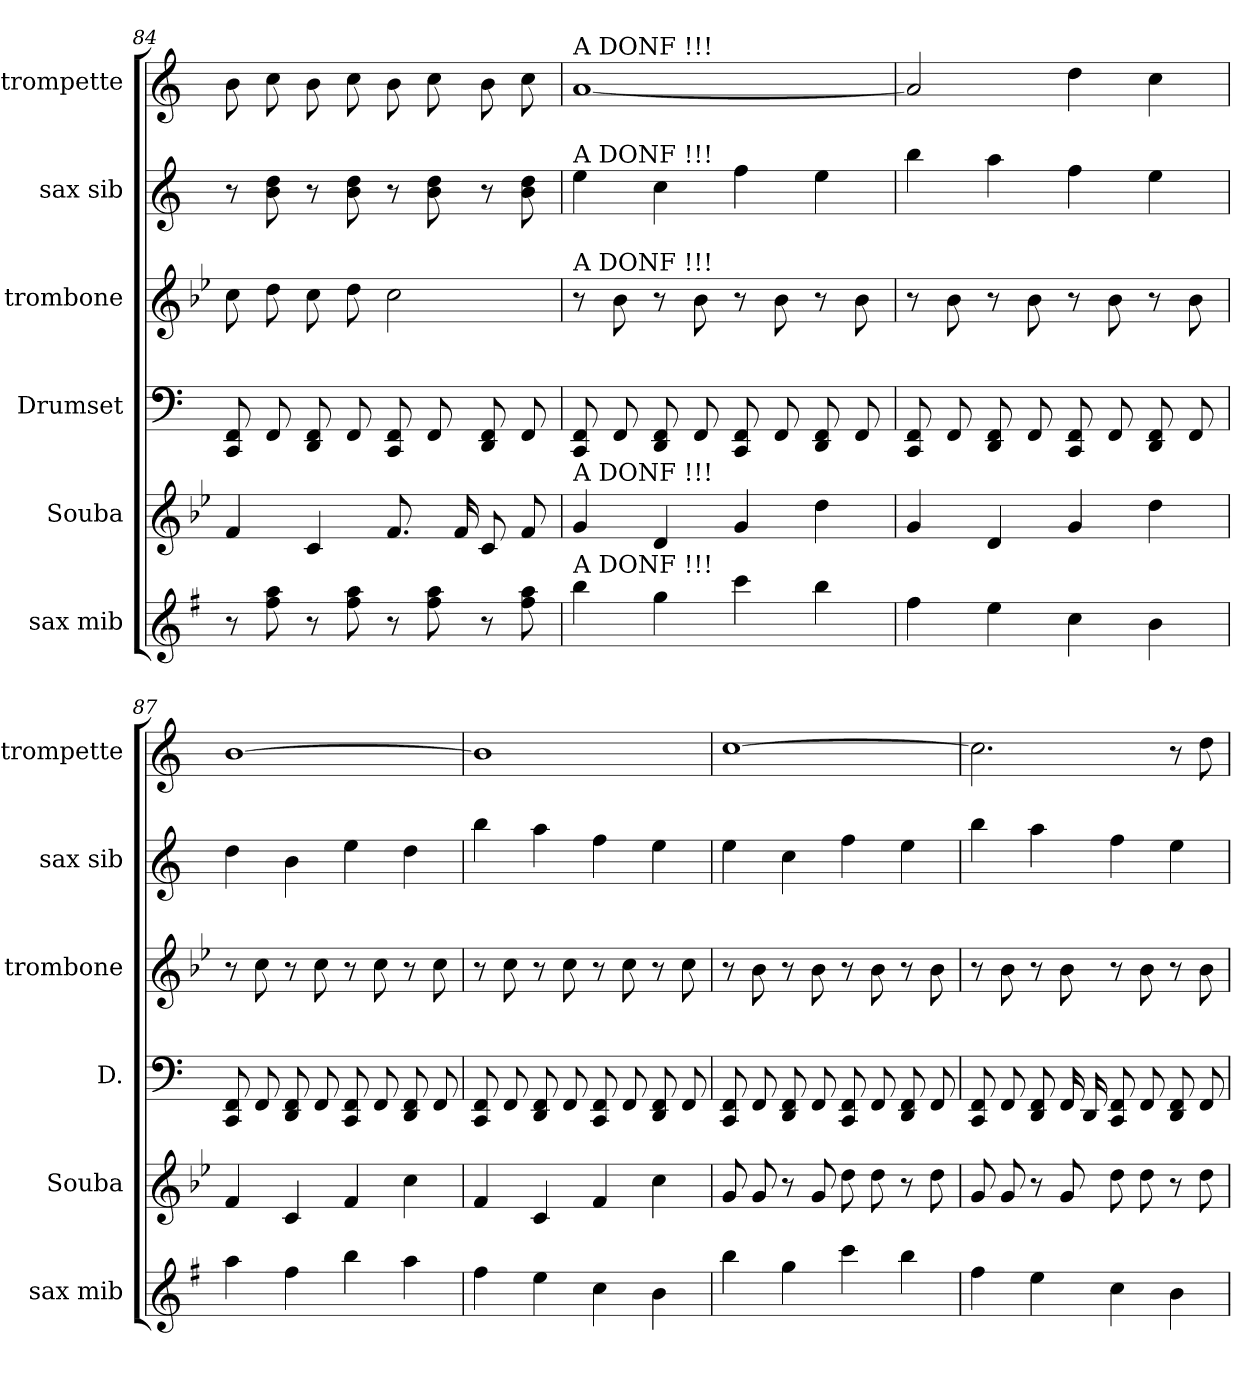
**kern	**kern	**kern	**kern	**kern	**kern
*part6	*part5	*part4	*part3	*part2	*part1
*staff6	*staff5	*staff4	*staff3	*staff2	*staff1
*I"sax mib	*I"Souba	*I"Drumset	*I"trombone	*I"sax sib	*I"trompette
*I'sax mib	*I'Souba	*I'D.	*I'trombone	*I'sax sib	*I'trompette
*clefG2	*clefG2	*clefF4	*clefG2	*clefG2	*clefG2
*ITrd-2c-3	*ITrd15c26	*	*ITrd8c14	*ITrd1c2	*ITrd1c2
*k[b-e-]	*k[b-e-]	*k[]	*k[b-e-]	*k[b-e-]	*k[b-e-]
*MM145	*MM145	*MM145	*MM145	*MM145	*MM145
=84	=84	=84	=84	=84	=84
8r	4FF	8CC 8FF	8c	8r	8a
8aa 8ccc	.	8FF	8d	8a 8cc	8b-
8r	4CC	8DD 8FF	8c	8r	8a
8aa 8ccc	.	8FF	8d	8a 8cc	8b-
8r	8.FF	8CC 8FF	2c	8r	8a
8aa 8ccc	.	8FF	.	8a 8cc	8b-
.	16FF	.	.	.	.
8r	8CC	8DD 8FF	.	8r	8a
8aa 8ccc	8FF	8FF	.	8a 8cc	8b-
=85	=85	=85	=85	=85	=85
*	*	*MM150	*	*	*
!	!	!	!	!	!LO:TX:t=A DONF !!!
!	!	!	!	!LO:TX:t=A DONF !!!	!
!	!	!	!LO:TX:t=A DONF !!!	!	!
!	!LO:TX:t=A DONF !!!	!	!	!	!
!LO:TX:t=A DONF !!!	!	!	!	!	!
4ddd	4GG	8CC 8FF	8r	4dd	[1g
.	.	8FF	8B-	.	.
4bb-	4DD	8DD 8FF	8r	4b-	.
.	.	8FF	8B-	.	.
4eee-	4GG	8CC 8FF	8r	4ee-	.
.	.	8FF	8B-	.	.
4ddd	4D	8DD 8FF	8r	4dd	.
.	.	8FF	8B-	.	.
=86	=86	=86	=86	=86	=86
*	*	*MM155	*	*	*
4aa	4GG	8CC 8FF	8r	4aa	2g]
.	.	8FF	8B-	.	.
4gg	4DD	8DD 8FF	8r	4gg	.
.	.	8FF	8B-	.	.
4ee-	4GG	8CC 8FF	8r	4ee-	4cc
.	.	8FF	8B-	.	.
4dd	4D	8DD 8FF	8r	4dd	4b-
.	.	8FF	8B-	.	.
=87	=87	=87	=87	=87	=87
*	*	*MM160	*	*	*
4ccc	4FF	8CC 8FF	8r	4cc	[1a
.	.	8FF	8c	.	.
4aa	4CC	8DD 8FF	8r	4a	.
.	.	8FF	8c	.	.
4ddd	4FF	8CC 8FF	8r	4dd	.
.	.	8FF	8c	.	.
4ccc	4C	8DD 8FF	8r	4cc	.
.	.	8FF	8c	.	.
=88	=88	=88	=88	=88	=88
*	*	*MM165	*	*	*
4aa	4FF	8CC 8FF	8r	4aa	1a]
.	.	8FF	8c	.	.
4gg	4CC	8DD 8FF	8r	4gg	.
.	.	8FF	8c	.	.
4ee-	4FF	8CC 8FF	8r	4ee-	.
.	.	8FF	8c	.	.
4dd	4C	8DD 8FF	8r	4dd	.
.	.	8FF	8c	.	.
=89	=89	=89	=89	=89	=89
*	*	*MM170	*	*	*
4ddd	8GG	8CC 8FF	8r	4dd	[1b-
.	8GG	8FF	8B-	.	.
4bb-	8r	8DD 8FF	8r	4b-	.
.	8GG	8FF	8B-	.	.
4eee-	8D	8CC 8FF	8r	4ee-	.
.	8D	8FF	8B-	.	.
4ddd	8r	8DD 8FF	8r	4dd	.
.	8D	8FF	8B-	.	.
=90	=90	=90	=90	=90	=90
*	*	*MM175	*	*	*
4aa	8GG	8CC 8FF	8r	4aa	2.b-]
.	8GG	8FF	8B-	.	.
4gg	8r	8DD 8FF	8r	4gg	.
.	8GG	16FF	8B-	.	.
.	.	16DD	.	.	.
4ee-	8D	8CC 8FF	8r	4ee-	.
.	8D	8FF	8B-	.	.
4dd	8r	8DD 8FF	8r	4dd	8r
.	8D	8FF	8B-	.	8cc
=	=	=	=	=	=
*-	*-	*-	*-	*-	*-
